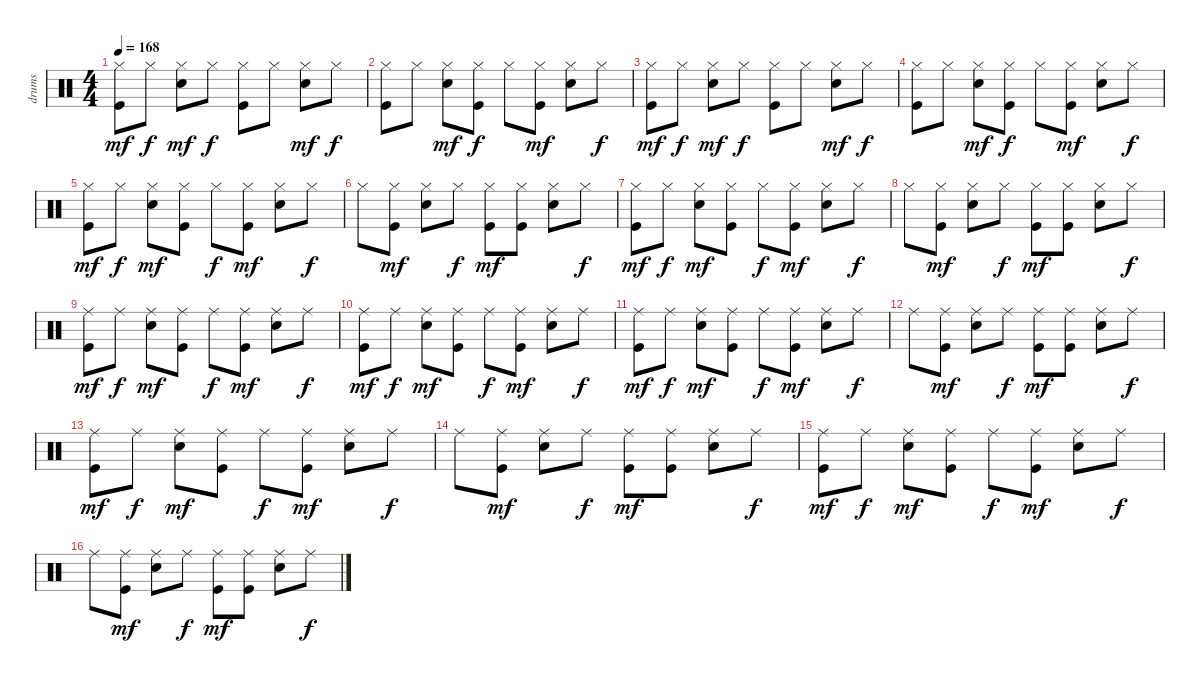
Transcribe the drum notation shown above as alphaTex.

\track ("drums" "drums") {instrument percussion}
\staff {score}
\articulation defaults
\ts (4 4)
\tempo 168
\clef neutral
\ks c
("Hi-Hat (closed)" "Kick (hit)").8{dy mf} "Hi-Hat (closed)".8{dy f} ("Hi-Hat (closed)" "Electric Snare (hit)").8{dy mf} "Hi-Hat (closed)".8{dy f} ("Hi-Hat (closed)" "Kick (hit)").8 "Hi-Hat (closed)".8 ("Hi-Hat (closed)" "Electric Snare (hit)").8{dy mf} "Hi-Hat (closed)".8{dy f} |
("Hi-Hat (closed)" "Kick (hit)").8 "Hi-Hat (closed)".8 ("Hi-Hat (closed)" "Electric Snare (hit)").8{dy mf} ("Hi-Hat (closed)" "Kick (hit)").8{dy f} "Hi-Hat (closed)".8 ("Hi-Hat (closed)" "Kick (hit)").8{dy mf} ("Hi-Hat (closed)" "Electric Snare (hit)").8 "Hi-Hat (closed)".8{dy f} |
("Hi-Hat (closed)" "Kick (hit)").8{dy mf} "Hi-Hat (closed)".8{dy f} ("Hi-Hat (closed)" "Electric Snare (hit)").8{dy mf} "Hi-Hat (closed)".8{dy f} ("Hi-Hat (closed)" "Kick (hit)").8 "Hi-Hat (closed)".8 ("Hi-Hat (closed)" "Electric Snare (hit)").8{dy mf} "Hi-Hat (closed)".8{dy f} |
("Hi-Hat (closed)" "Kick (hit)").8 "Hi-Hat (closed)".8 ("Hi-Hat (closed)" "Electric Snare (hit)").8{dy mf} ("Hi-Hat (closed)" "Kick (hit)").8{dy f} "Hi-Hat (closed)".8 ("Hi-Hat (closed)" "Kick (hit)").8{dy mf} ("Hi-Hat (closed)" "Electric Snare (hit)").8 "Hi-Hat (closed)".8{dy f} |
("Hi-Hat (closed)" "Kick (hit)").8{dy mf} "Hi-Hat (closed)".8{dy f} ("Hi-Hat (closed)" "Electric Snare (hit)").8{dy mf} ("Hi-Hat (closed)" "Kick (hit)").8 "Hi-Hat (closed)".8{dy f} ("Hi-Hat (closed)" "Kick (hit)").8{dy mf} ("Hi-Hat (closed)" "Electric Snare (hit)").8 "Hi-Hat (closed)".8{dy f} |
"Hi-Hat (closed)".8 ("Hi-Hat (closed)" "Kick (hit)").8{dy mf} ("Hi-Hat (closed)" "Electric Snare (hit)").8 "Hi-Hat (closed)".8{dy f} ("Hi-Hat (closed)" "Kick (hit)").8{dy mf} ("Hi-Hat (closed)" "Kick (hit)").8 ("Hi-Hat (closed)" "Electric Snare (hit)").8 "Hi-Hat (closed)".8{dy f} |
("Hi-Hat (closed)" "Kick (hit)").8{dy mf} "Hi-Hat (closed)".8{dy f} ("Hi-Hat (closed)" "Electric Snare (hit)").8{dy mf} ("Hi-Hat (closed)" "Kick (hit)").8 "Hi-Hat (closed)".8{dy f} ("Hi-Hat (closed)" "Kick (hit)").8{dy mf} ("Hi-Hat (closed)" "Electric Snare (hit)").8 "Hi-Hat (closed)".8{dy f} |
"Hi-Hat (closed)".8 ("Hi-Hat (closed)" "Kick (hit)").8{dy mf} ("Hi-Hat (closed)" "Electric Snare (hit)").8 "Hi-Hat (closed)".8{dy f} ("Hi-Hat (closed)" "Kick (hit)").8{dy mf} ("Hi-Hat (closed)" "Kick (hit)").8 ("Hi-Hat (closed)" "Electric Snare (hit)").8 "Hi-Hat (closed)".8{dy f} |
("Ride (middle)" "Kick (hit)").8{dy mf} "Ride (middle)".8{dy f} ("Ride (middle)" "Electric Snare (hit)").8{dy mf} ("Ride (middle)" "Kick (hit)").8 "Ride (middle)".8{dy f} ("Ride (middle)" "Kick (hit)").8{dy mf} ("Ride (middle)" "Electric Snare (hit)").8 "Ride (middle)".8{dy f} |
("Ride (middle)" "Kick (hit)").8{dy mf} "Ride (middle)".8{dy f} ("Ride (middle)" "Electric Snare (hit)").8{dy mf} ("Ride (middle)" "Kick (hit)").8 "Ride (middle)".8{dy f} ("Ride (middle)" "Kick (hit)").8{dy mf} ("Ride (middle)" "Electric Snare (hit)").8 "Ride (middle)".8{dy f} |
("Ride (middle)" "Kick (hit)").8{dy mf} "Ride (middle)".8{dy f} ("Ride (middle)" "Electric Snare (hit)").8{dy mf} ("Ride (middle)" "Kick (hit)").8 "Ride (middle)".8{dy f} ("Ride (middle)" "Kick (hit)").8{dy mf} ("Ride (middle)" "Electric Snare (hit)").8 "Ride (middle)".8{dy f} |
"Ride (middle)".8 ("Ride (middle)" "Kick (hit)").8{dy mf} ("Ride (middle)" "Electric Snare (hit)").8 "Ride (middle)".8{dy f} ("Ride (middle)" "Kick (hit)").8{dy mf} ("Ride (middle)" "Kick (hit)").8 ("Ride (middle)" "Electric Snare (hit)").8 "Ride (middle)".8{dy f} |
("Ride (middle)" "Kick (hit)").8{dy mf} "Ride (middle)".8{dy f} ("Ride (middle)" "Electric Snare (hit)").8{dy mf} ("Ride (middle)" "Kick (hit)").8 "Ride (middle)".8{dy f} ("Ride (middle)" "Kick (hit)").8{dy mf} ("Ride (middle)" "Electric Snare (hit)").8 "Ride (middle)".8{dy f} |
"Ride (middle)".8 ("Ride (middle)" "Kick (hit)").8{dy mf} ("Ride (middle)" "Electric Snare (hit)").8 "Ride (middle)".8{dy f} ("Ride (middle)" "Kick (hit)").8{dy mf} ("Ride (middle)" "Kick (hit)").8 ("Ride (middle)" "Electric Snare (hit)").8 "Ride (middle)".8{dy f} |
("Ride (middle)" "Kick (hit)").8{dy mf} "Ride (middle)".8{dy f} ("Ride (middle)" "Electric Snare (hit)").8{dy mf} ("Ride (middle)" "Kick (hit)").8 "Ride (middle)".8{dy f} ("Ride (middle)" "Kick (hit)").8{dy mf} ("Ride (middle)" "Electric Snare (hit)").8 "Ride (middle)".8{dy f} |
"Ride (middle)".8 ("Ride (middle)" "Kick (hit)").8{dy mf} ("Ride (middle)" "Electric Snare (hit)").8 "Ride (middle)".8{dy f} ("Ride (middle)" "Kick (hit)").8{dy mf} ("Ride (middle)" "Kick (hit)").8 ("Ride (middle)" "Electric Snare (hit)").8 "Ride (middle)".8{dy f}
